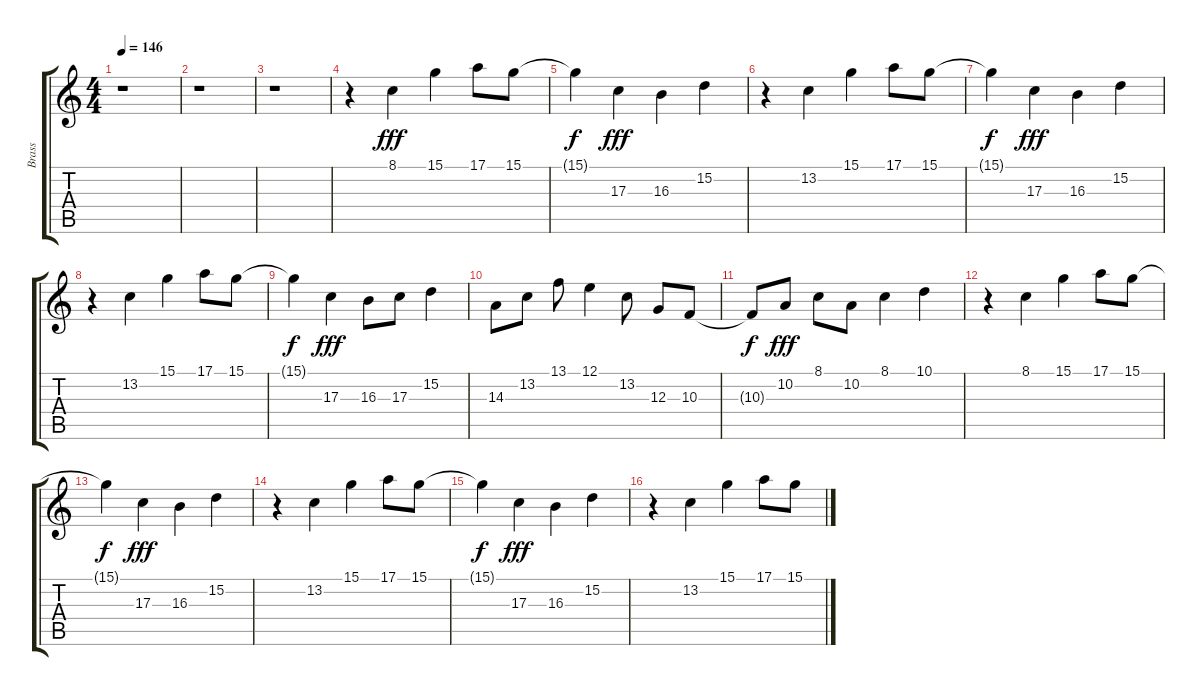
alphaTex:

\track ("Brass" "Brass") {instrument synthbrass1}
\staff {score tabs}
\tuning (E4 B3 G3 D3 A2 E2) {hide}
\ts (4 4)
\tempo 146
\clef g2
\ks c
r.1{dy fff} |
r.1 |
r.1 |
r.4 8.1.4{volume 12 instrument brasssection} 15.1.4 17.1.8 15.1.8 |
15.1{t}.4{dy f} 17.3.4{dy fff} 16.3.4 15.2.4 |
r.4 13.2.4 15.1.4 17.1.8 15.1.8 |
15.1{t}.4{dy f} 17.3.4{dy fff} 16.3.4 15.2.4 |
r.4 13.2.4 15.1.4 17.1.8 15.1.8 |
15.1{t}.4{dy f} 17.3.4{dy fff} 16.3.8 17.3.8 15.2.4 |
14.3.8 13.2.8 13.1.8 12.1.4 13.2.8 12.3.8 10.3.8 |
10.3{t}.8{dy f} 10.2.8{dy fff} 8.1.8 10.2.8 8.1.4 10.1.4 |
r.4 8.1.4 15.1.4 17.1.8 15.1.8 |
15.1{t}.4{dy f} 17.3.4{dy fff} 16.3.4 15.2.4 |
r.4 13.2.4 15.1.4 17.1.8 15.1.8 |
15.1{t}.4{dy f} 17.3.4{dy fff} 16.3.4 15.2.4 |
r.4 13.2.4 15.1.4 17.1.8 15.1.8
